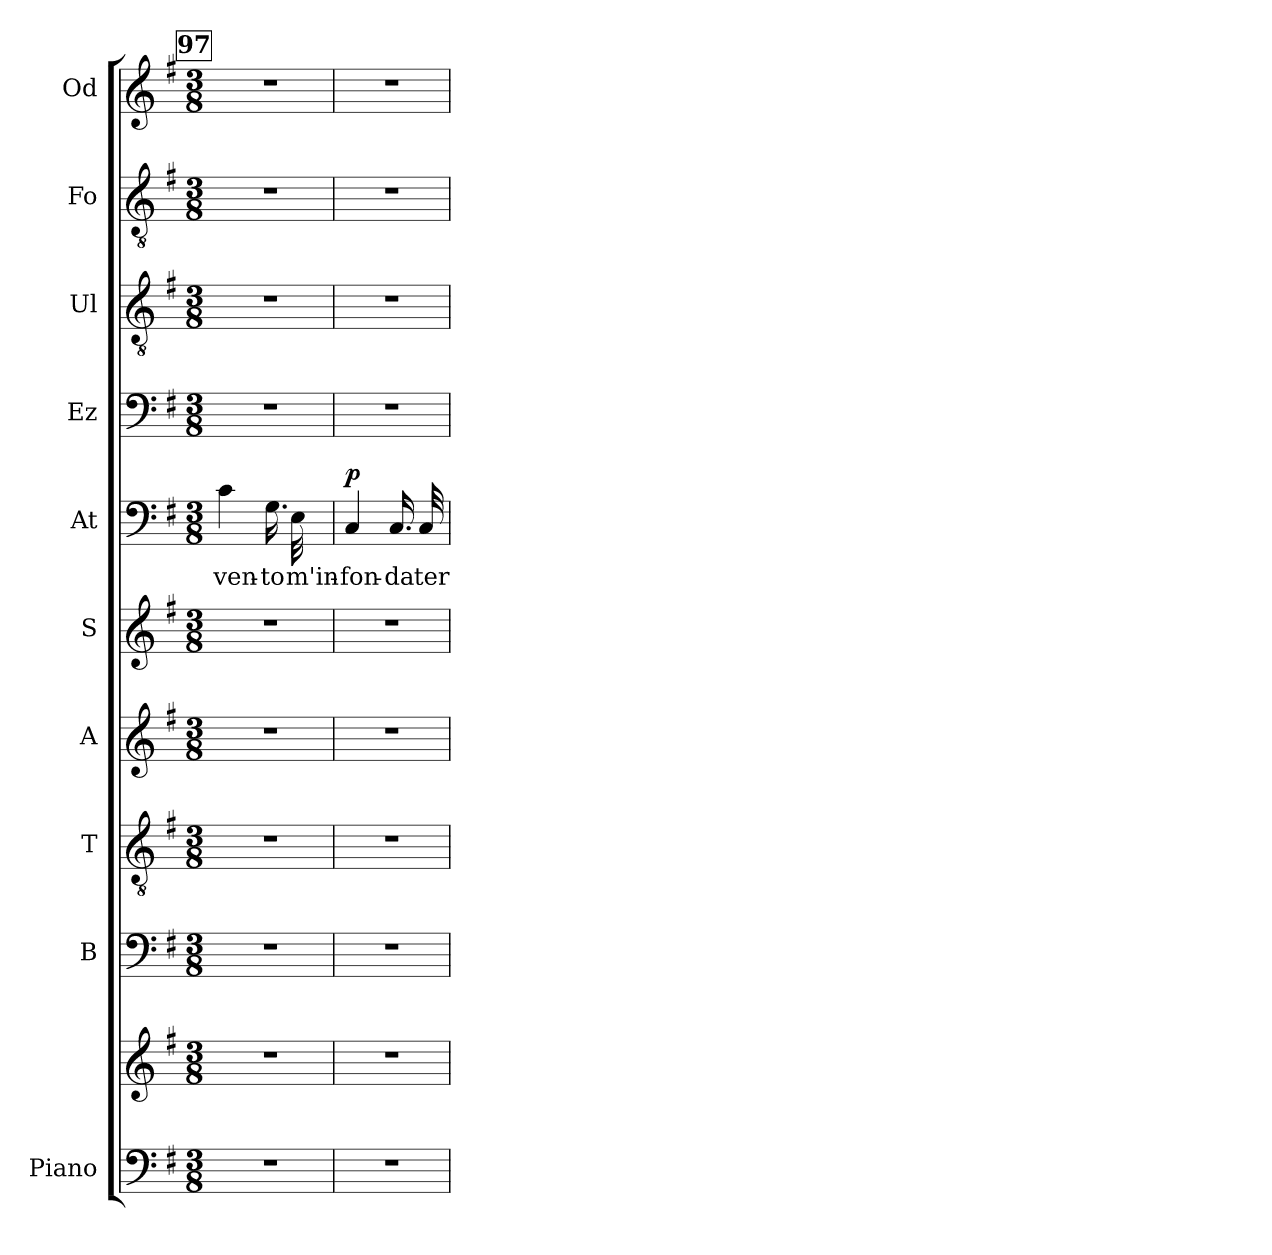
**kern	**kern	**kern	**kern	**kern	**kern	**kern	**text	**dynam	**kern	**kern	**kern	**kern
*part10	*part10	*part9	*part8	*part7	*part6	*part5	*part5	*part5	*part4	*part3	*part2	*part1
*staff11	*staff10	*staff9	*staff8	*staff7	*staff6	*staff5	*staff5	*staff5	*staff4	*staff3	*staff2	*staff1
*I"Piano	*	*I"B	*I"T	*I"A	*I"S	*I"At	*	*	*I"Ez	*I"Ul	*I"Fo	*I"Od
*I'Pno	*	*I'B	*I'T	*I'A	*I'S	*I'At	*	*	*I'Ez	*I'Ul	*I'Fo	*I'Od
*clefF4	*clefG2	*clefF4	*clefGv2	*clefG2	*clefG2	*clefF4	*	*	*clefF4	*clefGv2	*clefGv2	*clefG2
*k[f#]	*k[f#]	*k[f#]	*k[f#]	*k[f#]	*k[f#]	*k[f#]	*	*	*k[f#]	*k[f#]	*k[f#]	*k[f#]
*M3/8	*M3/8	*M3/8	*M3/8	*M3/8	*M3/8	*M3/8	*	*	*M3/8	*M3/8	*M3/8	*M3/8
!!LO:REH:place=s1:a:B:fs=14:t=97
=195	=195	=195	=195	=195	=195	=195	=195	=195	=195	=195	=195	=195
!	!	!	!	!	!	!	!LO:LY:b	!	!	!	!	!
4.r	4.r	4.r	4.r	4.r	4.r	4c\	ven-	.	4.r	4.r	4.r	4.r
!	!	!	!	!	!	!	!LO:LY:b	!	!	!	!	!
.	.	.	.	.	.	16.G\	-to	.	.	.	.	.
!	!	!	!	!	!	!	!LO:LY:b	!	!	!	!	!
.	.	.	.	.	.	32E\	m'in-	.	.	.	.	.
=196	=196	=196	=196	=196	=196	=196	=196	=196	=196	=196	=196	=196
!	!	!	!	!	!	!	!LO:LY:b	!LO:DY:a	!	!	!	!
4.r	4.r	4.r	4.r	4.r	4.r	4C/	-fon-	p	4.r	4.r	4.r	4.r
!	!	!	!	!	!	!	!LO:LY:b	!	!	!	!	!
.	.	.	.	.	.	16.C/	-da	.	.	.	.	.
!	!	!	!	!	!	!	!LO:LY:b	!	!	!	!	!
.	.	.	.	.	.	32C/	ter-	.	.	.	.	.
=	=	=	=	=	=	=	=	=	=	=	=	=
*-	*-	*-	*-	*-	*-	*-	*-	*-	*-	*-	*-	*-
